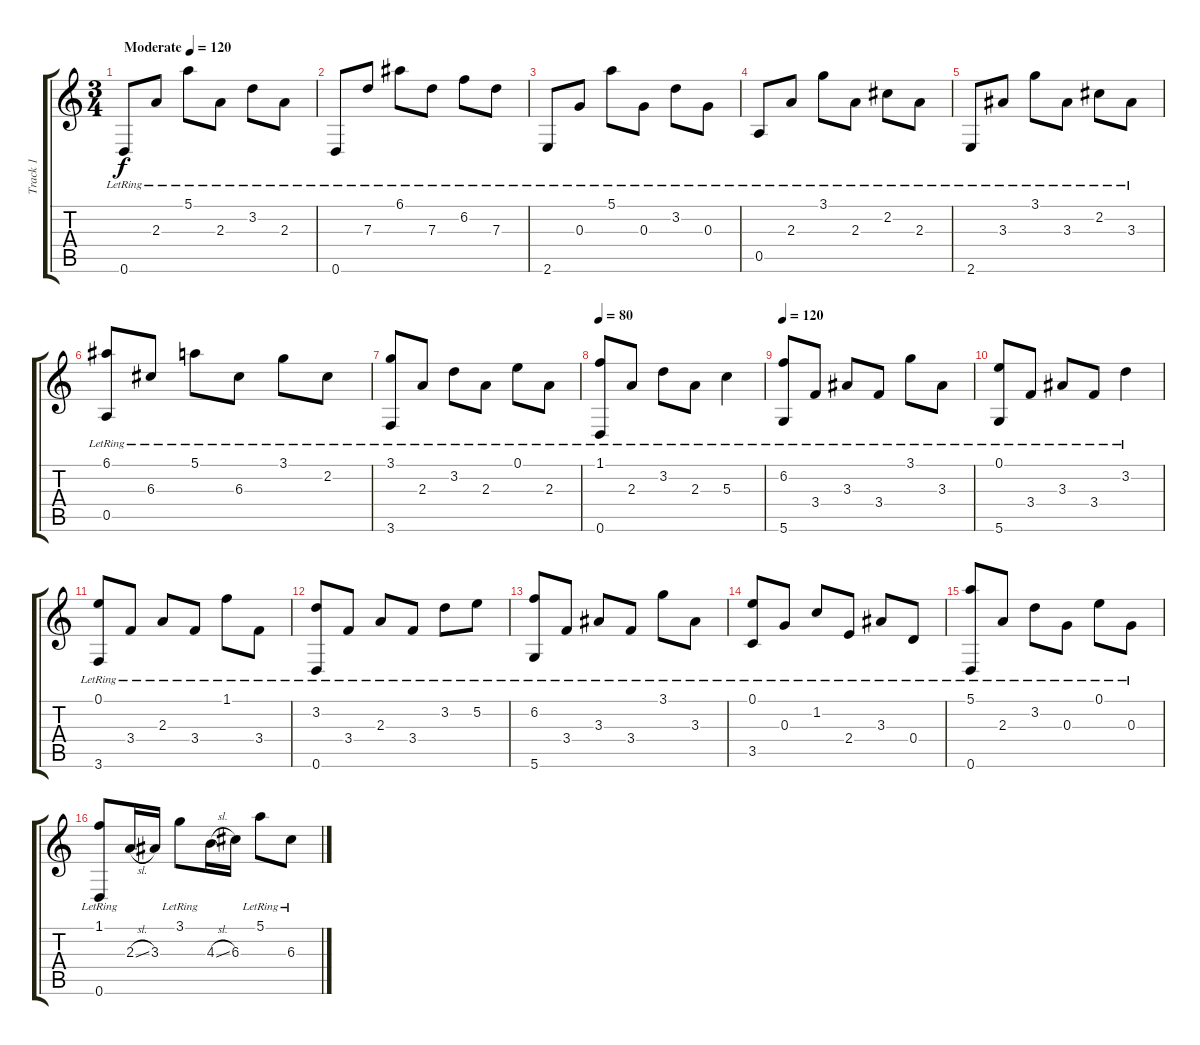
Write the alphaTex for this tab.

\track ("Track 1" "Track 1") {instrument acousticguitarnylon}
\staff {score tabs}
\tuning (E4 B3 G3 D3 A2 D2) {hide}
\ts (3 4)
\tempo (120 "Moderate")
\clef g2
\ks c
0.6{lr}.8{dy f instrument acousticguitarnylon} 2.3{lr}.8 5.1{lr}.8 2.3{lr}.8 3.2{lr}.8 2.3{lr}.8 |
0.6{lr}.8 7.3{lr}.8 6.1{lr}.8 7.3{lr}.8 6.2{lr}.8 7.3{lr}.8 |
2.6{lr}.8 0.3{lr}.8 5.1{lr}.8 0.3{lr}.8 3.2{lr}.8 0.3{lr}.8 |
0.5{lr}.8 2.3{lr}.8 3.1{lr}.8 2.3{lr}.8 2.2{lr}.8 2.3{lr}.8 |
2.6{lr}.8 3.3{lr}.8 3.1{lr}.8 3.3{lr}.8 2.2{lr}.8 3.3{lr}.8 |
(6.1{lr} 0.5{lr}).8 6.3{lr}.8 5.1{lr}.8 6.3{lr}.8 3.1{lr}.8 2.2{lr}.8 |
(3.1{lr} 3.6{lr}).8 2.3{lr}.8 3.2{lr}.8 2.3{lr}.8 0.1{lr}.8 2.3{lr}.8 |
\tempo 80
(1.1{lr} 0.6{lr}).8 2.3{lr}.8 3.2{lr}.8 2.3{lr}.8 5.3{lr}.4 |
\tempo 120
(6.2{lr} 5.6{lr}).8 3.4{lr}.8 3.3{lr}.8 3.4{lr}.8 3.1{lr}.8 3.3{lr}.8 |
(0.1{lr} 5.6{lr}).8 3.4{lr}.8 3.3{lr}.8 3.4{lr}.8 3.2{lr}.4 |
(0.1{lr} 3.6{lr}).8 3.4{lr}.8 2.3{lr}.8 3.4{lr}.8 1.1{lr}.8 3.4{lr}.8 |
(3.2{lr} 0.6{lr}).8 3.4{lr}.8 2.3{lr}.8 3.4{lr}.8 3.2{lr}.8 5.2{lr}.8 |
(6.2{lr} 5.6{lr}).8 3.4{lr}.8 3.3{lr}.8 3.4{lr}.8 3.1{lr}.8 3.3{lr}.8 |
(0.1{lr} 3.5{lr}).8 0.3{lr}.8 1.2{lr}.8 2.4{lr}.8 3.3{lr}.8 0.4{lr}.8 |
(5.1{lr} 0.6{lr}).8 2.3{lr}.8 3.2{lr}.8 0.3{lr}.8 0.1{lr}.8 0.3{lr}.8 |
(1.1 0.6{lr}).8 2.3{sl}.16 3.3.16 3.1{lr}.8 4.3{sl}.16 6.3.16 5.1{lr}.8 6.3{lr}.8
